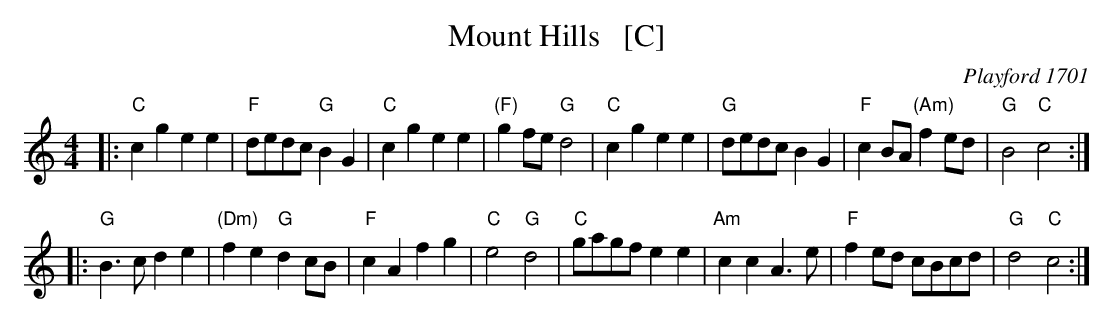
X:1
T: Mount Hills   [C]
O: Playford 1701
M: 4/4
L: 1/4
K: C
|:\
"C"cg ee | "F"d/e/d/c/ "G"BG | "C"cgee | "(F)"gf/e/ "G"d2 |\
"C"cg ee | "G"d/e/d/c/ BG | "F"cB/A/ "(Am)"fe/d/ | "G"B2 "C"c2 :|
|:\
"G"B>c de | "(Dm)"fe "G"dc/B/ | "F"cA fg | "C"e2 "G"d2 |\
"C"g/a/g/f/ ee | "Am"cc A>e | "F"fe/d/ c/B/c/d/ | "G"d2 "C"c2 :|
